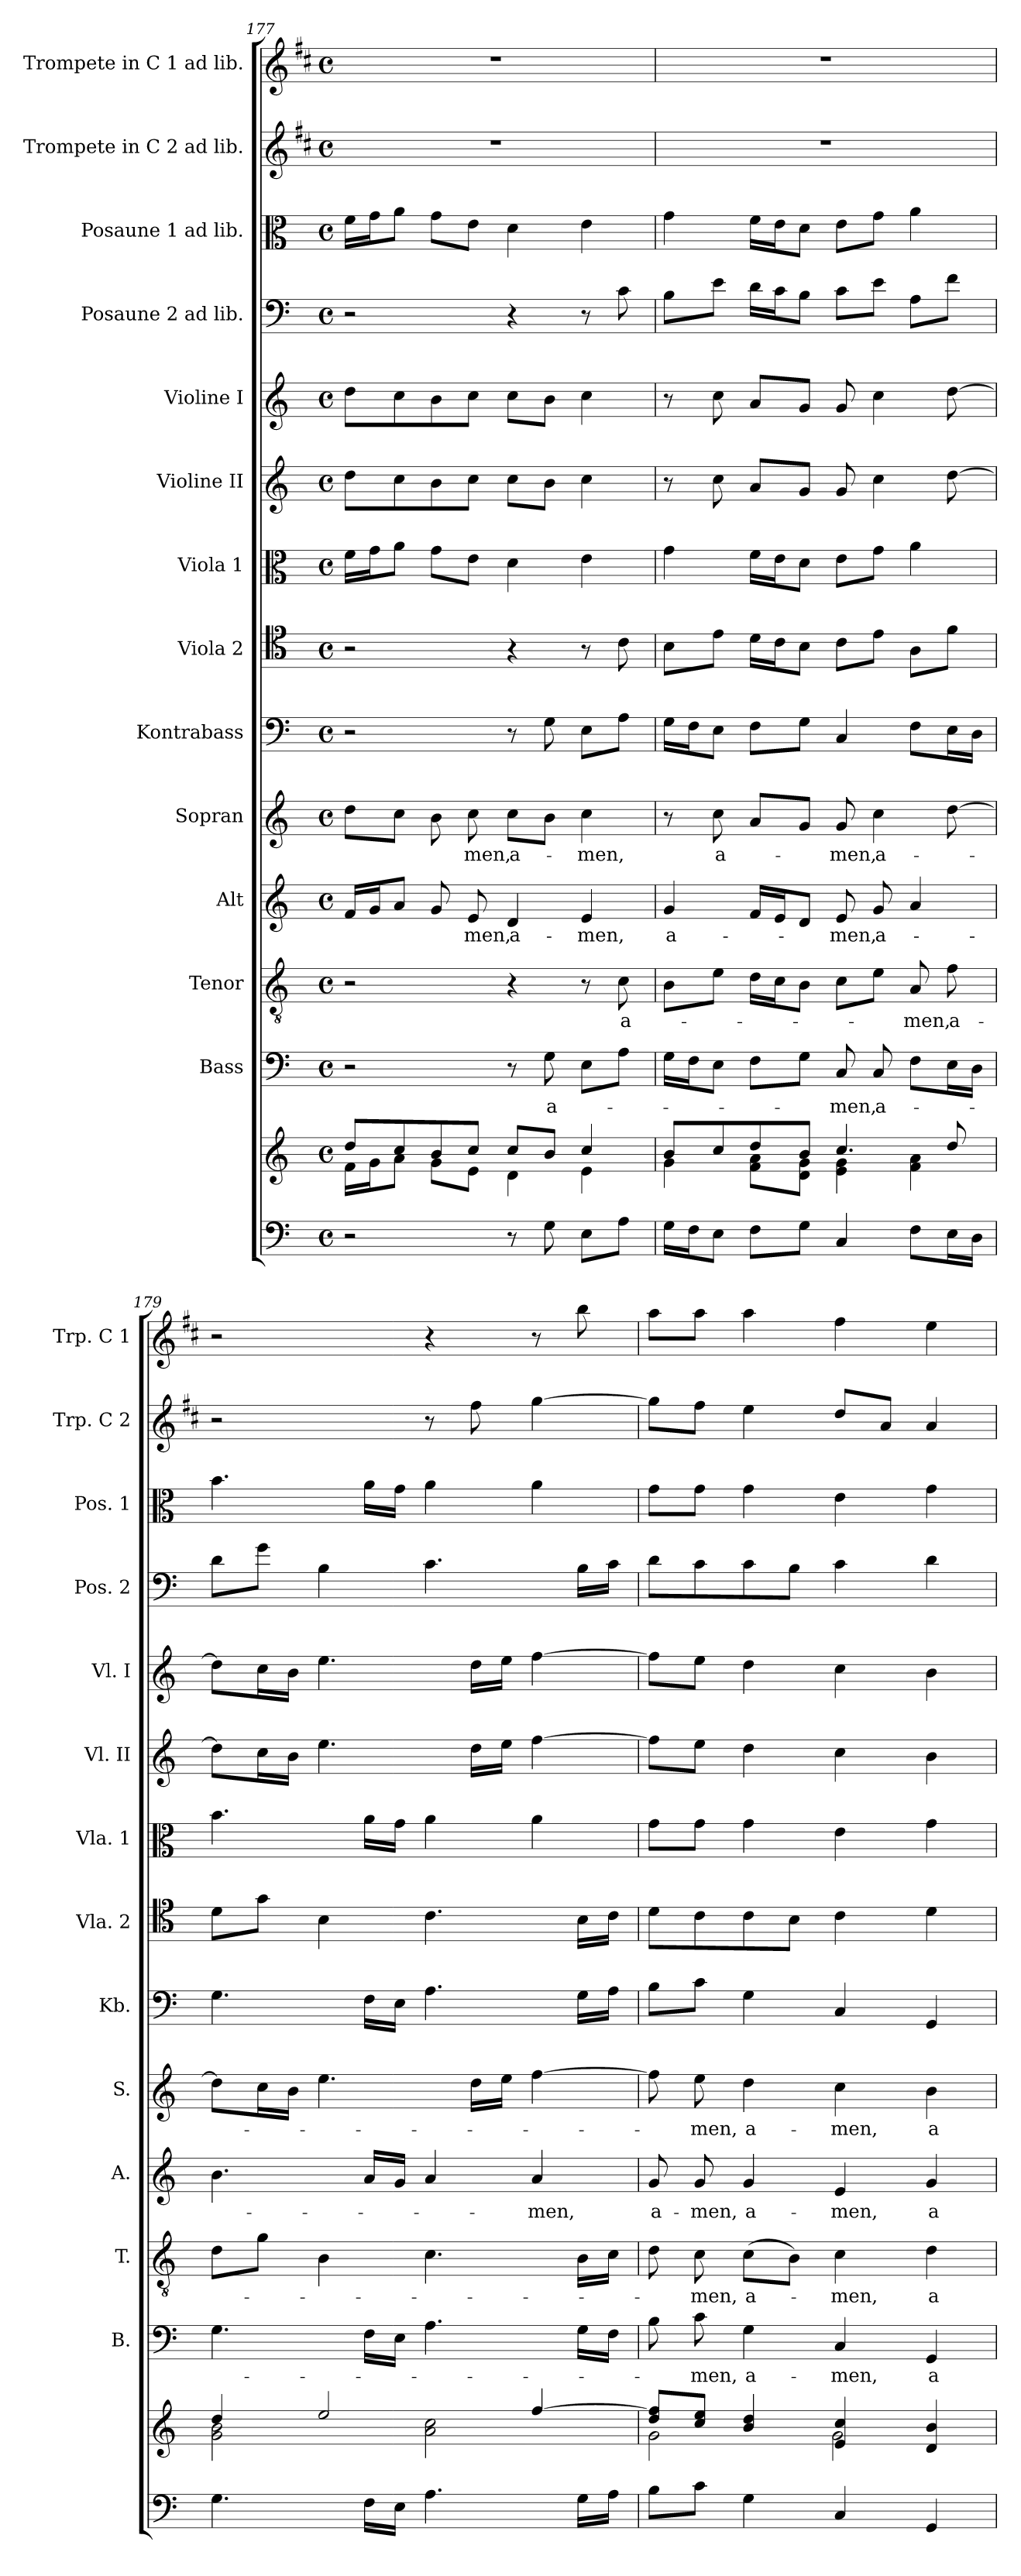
**kern	**kern	**kern	**text	**kern	**text	**kern	**text	**kern	**text	**kern	**kern	**kern	**kern	**kern	**kern	**kern	**kern	**kern
*part14	*part14	*part13	*part13	*part12	*part12	*part11	*part11	*part10	*part10	*part9	*part8	*part7	*part6	*part5	*part4	*part3	*part2	*part1
*staff15	*staff14	*staff13	*staff13	*staff12	*staff12	*staff11	*staff11	*staff10	*staff10	*staff9	*staff8	*staff7	*staff6	*staff5	*staff4	*staff3	*staff2	*staff1
*	*	*I"Bass	*	*I"Tenor	*	*I"Alt	*	*I"Sopran	*	*I"Kontrabass	*I"Viola 2	*I"Viola 1	*I"Violine II	*I"Violine I	*I"Posaune 2 ad lib.	*I"Posaune 1 ad lib.	*I"Trompete in C 2 ad lib.	*I"Trompete in C 1 ad lib.
*	*	*I'B.	*	*I'T.	*	*I'A.	*	*I'S.	*	*I'Kb.	*I'Vla. 2	*I'Vla. 1	*I'Vl. II	*I'Vl. I	*I'Pos. 2	*I'Pos. 1	*I'Trp. C 2	*I'Trp. C 1
*clefF4	*clefG2	*clefF4	*	*clefGv2	*	*clefG2	*	*clefG2	*	*clefF4	*clefC4	*clefC3	*clefG2	*clefG2	*clefF4	*clefC3	*clefG2	*clefG2
*	*	*	*	*	*	*	*	*	*	*ITrd7c12	*	*	*	*	*	*	*ITrd1c2	*ITrd1c2
*k[]	*k[]	*k[]	*	*k[]	*	*k[]	*	*k[]	*	*k[]	*k[]	*k[]	*k[]	*k[]	*k[]	*k[]	*k[]	*k[]
*C:	*C:	*C:	*	*C:	*	*C:	*	*C:	*	*C:	*C:	*C:	*C:	*C:	*C:	*C:	*C:	*C:
*M4/4	*M4/4	*M4/4	*	*M4/4	*	*M4/4	*	*M4/4	*	*M4/4	*M4/4	*M4/4	*M4/4	*M4/4	*M4/4	*M4/4	*M4/4	*M4/4
*met(c)	*met(c)	*met(c)	*	*met(c)	*	*met(c)	*	*met(c)	*	*met(c)	*met(c)	*met(c)	*met(c)	*met(c)	*met(c)	*met(c)	*met(c)	*met(c)
=177	=177	=177	=177	=177	=177	=177	=177	=177	=177	=177	=177	=177	=177	=177	=177	=177	=177	=177
*	*^	*	*	*	*	*	*	*	*	*	*	*	*	*	*	*	*	*
2r	8dd/L	16f\LL	2r	.	2r	.	16f/LL	.	8dd\L	.	2r	2r	16f\LL	8dd\L	8dd\L	2r	16f\LL	1r	1r
.	.	16g\J	.	.	.	.	16g/J	.	.	.	.	.	16g\J	.	.	.	16g\J	.	.
.	8cc/	8a\J	.	.	.	.	8a/J	.	8cc\J	.	.	.	8a\J	8cc\	8cc\	.	8a\J	.	.
.	8b/	8g\L	.	.	.	.	8g/	.	8b\	.	.	.	8g\L	8b\	8b\	.	8g\L	.	.
!	!	!	!	!	!	!	!	!LO:LY:b	!	!LO:LY:b	!	!	!	!	!	!	!	!	!
.	8cc/J	8e\J	.	.	.	.	8e/	-men,	8cc\	-men,	.	.	8e\J	8cc\J	8cc\J	.	8e\J	.	.
!	!	!	!	!	!	!	!	!LO:LY:b	!	!LO:LY:b	!	!	!	!	!	!	!	!	!
8r	8cc/L	4d\	8r	.	4r	.	4d/	a-	8cc\L	a-	8r	4r	4d\	8cc\L	8cc\L	4r	4d\	.	.
!	!	!	!	!LO:LY:b	!	!	!	!	!	!	!	!	!	!	!	!	!	!	!
8G\	8b/J	.	8G\	a-	.	.	.	.	8b\J	.	8GG\	.	.	8b\J	8b\J	.	.	.	.
!	!	!	!	!	!	!	!	!LO:LY:b	!	!LO:LY:b	!	!	!	!	!	!	!	!	!
8E\L	4cc/	4e\	8E\L	.	8r	.	4e/	-men,	4cc\	-men,	8EE\L	8r	4e\	4cc\	4cc\	8r	4e\	.	.
!	!	!	!	!	!	!LO:LY:b	!	!	!	!	!	!	!	!	!	!	!	!	!
8A\J	.	.	8A\J	.	8c\	a-	.	.	.	.	8AA\J	8c\	.	.	.	8c\	.	.	.
!!LO:PB:g=z
=178	=178	=178	=178	=178	=178	=178	=178	=178	=178	=178	=178	=178	=178	=178	=178	=178	=178	=178	=178
!	!	!	!	!	!	!	!	!LO:LY:b	!	!	!	!	!	!	!	!	!	!	!
16G\LL	8b/L	4g\	16G\LL	.	8B\L	.	4g/	a-	8r	.	16GG\LL	8B\L	4g\	8r	8r	8B\L	4g\	1r	1r
16F\J	.	.	16F\J	.	.	.	.	.	.	.	16FF\J	.	.	.	.	.	.	.	.
!	!	!	!	!	!	!	!	!	!	!LO:LY:b	!	!	!	!	!	!	!	!	!
8E\J	8cc/	.	8E\J	.	8e\J	.	.	.	8cc\	a-	8EE\J	8e\J	.	8cc\	8cc\	8e\J	.	.	.
8F\L	8dd/	8f\ 8a\L	8F\L	.	16d\LL	.	16f/LL	.	8a/L	.	8FF\L	16d\LL	16f\LL	8a/L	8a/L	16d\LL	16f\LL	.	.
.	.	.	.	.	16c\J	.	16e/J	.	.	.	.	16c\J	16e\J	.	.	16c\J	16e\J	.	.
8G\J	8b/J	8d\ 8g\J	8G\J	.	8B\J	.	8d/J	.	8g/J	.	8GG\J	8B\J	8d\J	8g/J	8g/J	8B\J	8d\J	.	.
!	!	!	!	!LO:LY:b	!	!	!	!LO:LY:b	!	!LO:LY:b	!	!	!	!	!	!	!	!	!
4C/	4.cc/	4e\ 4g\	8C/	-men,	8c\L	.	8e/	-men,	8g/	-men,	4CC/	8c\L	8e\L	8g/	8g/	8c\L	8e\L	.	.
!	!	!	!	!LO:LY:b	!	!	!	!LO:LY:b	!	!LO:LY:b	!	!	!	!	!	!	!	!	!
.	.	.	8C/	a-	8e\J	.	8g/	a-	4cc\	a-	.	8e\J	8g\J	4cc\	4cc\	8e\J	8g\J	.	.
!	!	!	!	!	!	!LO:LY:b	!	!	!	!	!	!	!	!	!	!	!	!	!
8F\L	.	4f\ 4a\	8F\L	.	8A/	-men,	4a/	.	.	.	8FF\L	8A\L	4a\	.	.	8A\L	4a\	.	.
!	!	!	!	!	!	!LO:LY:b	!	!	!	!	!	!	!	!	!	!	!	!	!
16E\L	8dd/	.	16E\L	.	8f\	a-	.	.	[8dd\	.	16EE\L	8f\J	.	[8dd\	[8dd\	8f\J	.	.	.
16D\JJ	.	.	16D\JJ	.	.	.	.	.	.	.	16DD\JJ	.	.	.	.	.	.	.	.
=179	=179	=179	=179	=179	=179	=179	=179	=179	=179	=179	=179	=179	=179	=179	=179	=179	=179	=179	=179
4.G\	4dd/	2g\ 2b\	4.G\	.	8d\L	.	4.b\	.	8dd\L]	.	4.GG\	8d\L	4.b\	8dd\L]	8dd\L]	8d\L	4.b\	2r	2r
.	.	.	.	.	8g\J	.	.	.	16cc\L	.	.	8g\J	.	16cc\L	16cc\L	8g\J	.	.	.
.	.	.	.	.	.	.	.	.	16b\JJ	.	.	.	.	16b\JJ	16b\JJ	.	.	.	.
.	2ee/	.	.	.	4B\	.	.	.	4.ee\	.	.	4B\	.	4.ee\	4.ee\	4B\	.	.	.
16F\LL	.	.	16F\LL	.	.	.	16a/LL	.	.	.	16FF\LL	.	16a\LL	.	.	.	16a\LL	.	.
16E\JJ	.	.	16E\JJ	.	.	.	16g/JJ	.	.	.	16EE\JJ	.	16g\JJ	.	.	.	16g\JJ	.	.
4.A\	.	2a\ 2cc\	4.A\	.	4.c\	.	4a/	.	.	.	4.AA\	4.c\	4a\	.	.	4.c\	4a\	8r	4r
.	.	.	.	.	.	.	.	.	16dd\LL	.	.	.	.	16dd\LL	16dd\LL	.	.	8ee\	.
.	.	.	.	.	.	.	.	.	16ee\JJ	.	.	.	.	16ee\JJ	16ee\JJ	.	.	.	.
!	!	!	!	!	!	!	!	!LO:LY:b	!	!	!	!	!	!	!	!	!	!	!
.	[>4ff/	.	.	.	.	.	4a/	-men,	[4ff\	.	.	.	4a\	[4ff\	[4ff\	.	4a\	[4ff\	8r
16G\LL	.	.	16G\LL	.	16B\LL	.	.	.	.	.	16GG\LL	16B\LL	.	.	.	16B\LL	.	.	8aa\
16A\JJ	.	.	16F\JJ	.	16c\JJ	.	.	.	.	.	16AA\JJ	16c\JJ	.	.	.	16c\JJ	.	.	.
=180	=180	=180	=180	=180	=180	=180	=180	=180	=180	=180	=180	=180	=180	=180	=180	=180	=180	=180	=180
!	!	!	!	!	!	!	!	!LO:LY:b	!	!	!	!	!	!	!	!	!	!	!
8B\L	8dd/ 8ff/]L	2g\	8B\	.	8d\	.	8g/	a-	8ff\]	.	8BB\L	8d\L	8g\L	8ff\L]	8ff\L]	8d\L	8g\L	8ff\L]	8gg\L
!	!	!	!	!LO:LY:b	!	!LO:LY:b	!	!LO:LY:b	!	!LO:LY:b	!	!	!	!	!	!	!	!	!
8c\J	8cc/ 8ee/J	.	8c\	-men,	8c\	-men,	8g/	-men,	8ee\	-men,	8C\J	8c\	8g\J	8ee\J	8ee\J	8c\	8g\J	8ee\J	8gg\J
!	!	!	!	!LO:LY:b	!	!LO:LY:b	!	!LO:LY:b	!	!LO:LY:b	!	!	!	!	!	!	!	!	!
4G\	4b/ 4dd/	.	4G\	a-	(>8c\L	a-	4g/	a-	4dd\	a-	4GG\	8c\	4g\	4dd\	4dd\	8c\	4g\	4dd\	4gg\
.	.	.	.	.	8B\J)	.	.	.	.	.	.	8B\J	.	.	.	8B\J	.	.	.
!	!	!	!	!LO:LY:b	!	!LO:LY:b	!	!LO:LY:b	!	!LO:LY:b	!	!	!	!	!	!	!	!	!
4C/	4e/ 4cc/	2g\	4C/	-men,	4c\	-men,	4e/	-men,	4cc\	-men,	4CC/	4c\	4e\	4cc\	4cc\	4c\	4e\	8cc/L	4ee\
.	.	.	.	.	.	.	.	.	.	.	.	.	.	.	.	.	.	8g/J	.
!	!	!	!	!LO:LY:b	!	!LO:LY:b	!	!LO:LY:b	!	!LO:LY:b	!	!	!	!	!	!	!	!	!
4GG/	4d/ 4b/	.	4GG/	a-	4d\	a-	4g/	a-	4b\	a-	4GGG/	4d\	4g\	4b\	4b\	4d\	4g\	4g/	4dd\
*	*v	*v	*	*	*	*	*	*	*	*	*	*	*	*	*	*	*	*	*
=	=	=	=	=	=	=	=	=	=	=	=	=	=	=	=	=	=	=
*-	*-	*-	*-	*-	*-	*-	*-	*-	*-	*-	*-	*-	*-	*-	*-	*-	*-	*-
